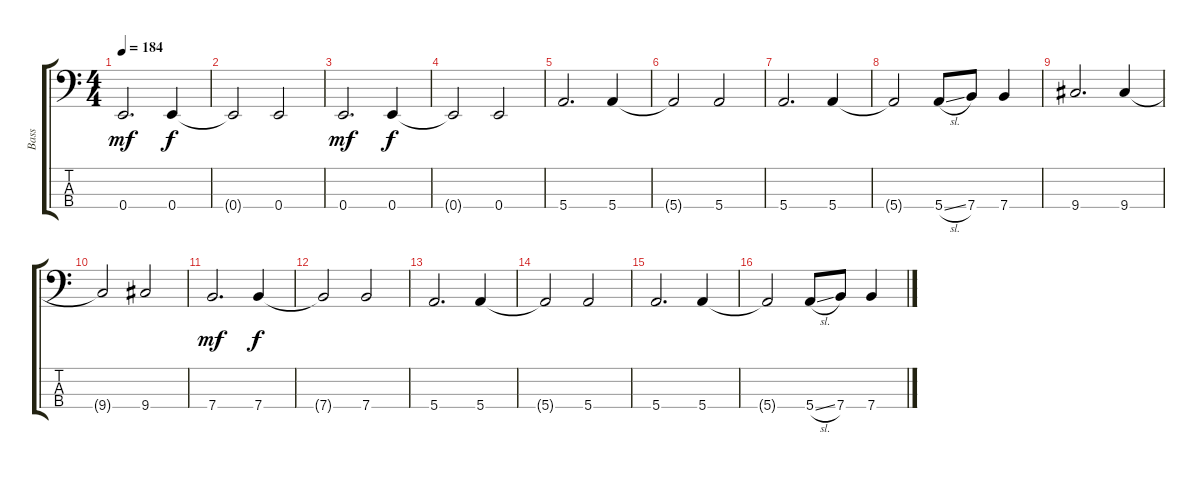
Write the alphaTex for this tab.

\track ("Bass" "Bass") {instrument electricbasspick}
\staff {score tabs}
\tuning (Gb2 E2 B1 E1) {hide}
\ts (4 4)
\tempo 184
\clef f4
\ks c
0.4.2{d dy mf} 0.4.4{dy f} |
0.4{t}.2 0.4.2 |
0.4.2{d dy mf} 0.4.4{dy f} |
0.4{t}.2 0.4.2 |
5.4.2{d} 5.4.4 |
5.4{t}.2 5.4.2 |
5.4.2{d} 5.4.4 |
5.4{t}.2 5.4{sl}.8 7.4.8 7.4.4 |
9.4.2{d} 9.4.4 |
9.4{t}.2 9.4.2 |
7.4.2{d dy mf} 7.4.4{dy f} |
7.4{t}.2 7.4.2 |
5.4.2{d} 5.4.4 |
5.4{t}.2 5.4.2 |
5.4.2{d} 5.4.4 |
5.4{t}.2 5.4{sl}.8 7.4.8 7.4.4
